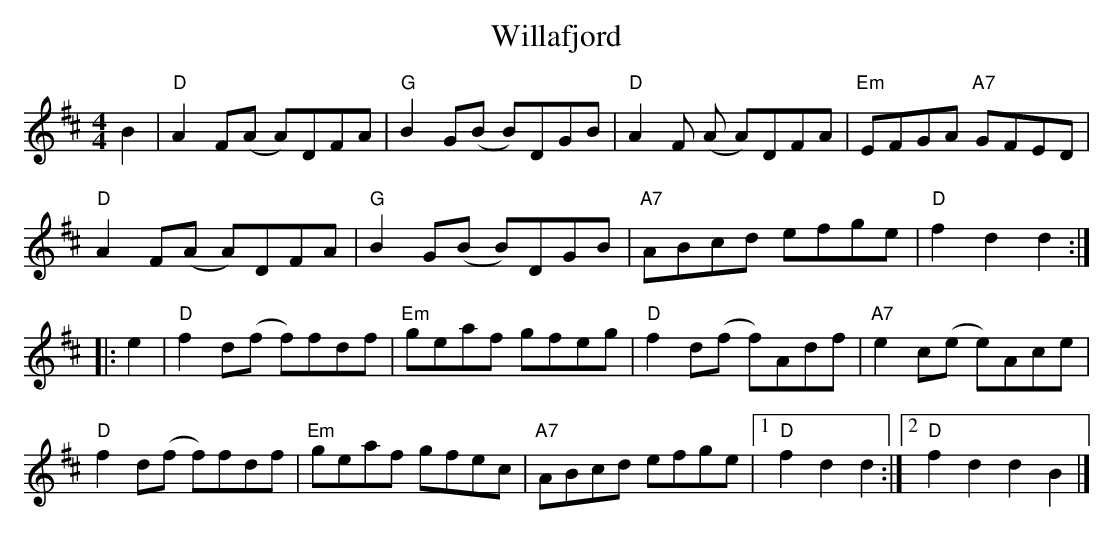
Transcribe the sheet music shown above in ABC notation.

X:1
T:Willafjord
M:4/4
L:1/8
K:D
B2 |\
"D" A2F(A A)DFA | "G" B2G(B B)DGB | "D"  A2F (A A)DFA | "Em" EFGA "A7" GFED   |
"D" A2F(A A)DFA | "G" B2G(B B)DGB | "A7" ABcd   efge  | "D"  f2        d2 d2 :|
|: e2 |\
"D" f2 d(f f)fdf | "Em" geaf gfeg | "D"  f2 d(f f)Adf |  "A7" e2c(e e)Ace |
"D" f2 d(f f)fdf | "Em" geaf gfec | "A7" ABcd    efge |1 "D"  f2 d2 d2 :|2 "D" f2 d2 d2 B2 |]
